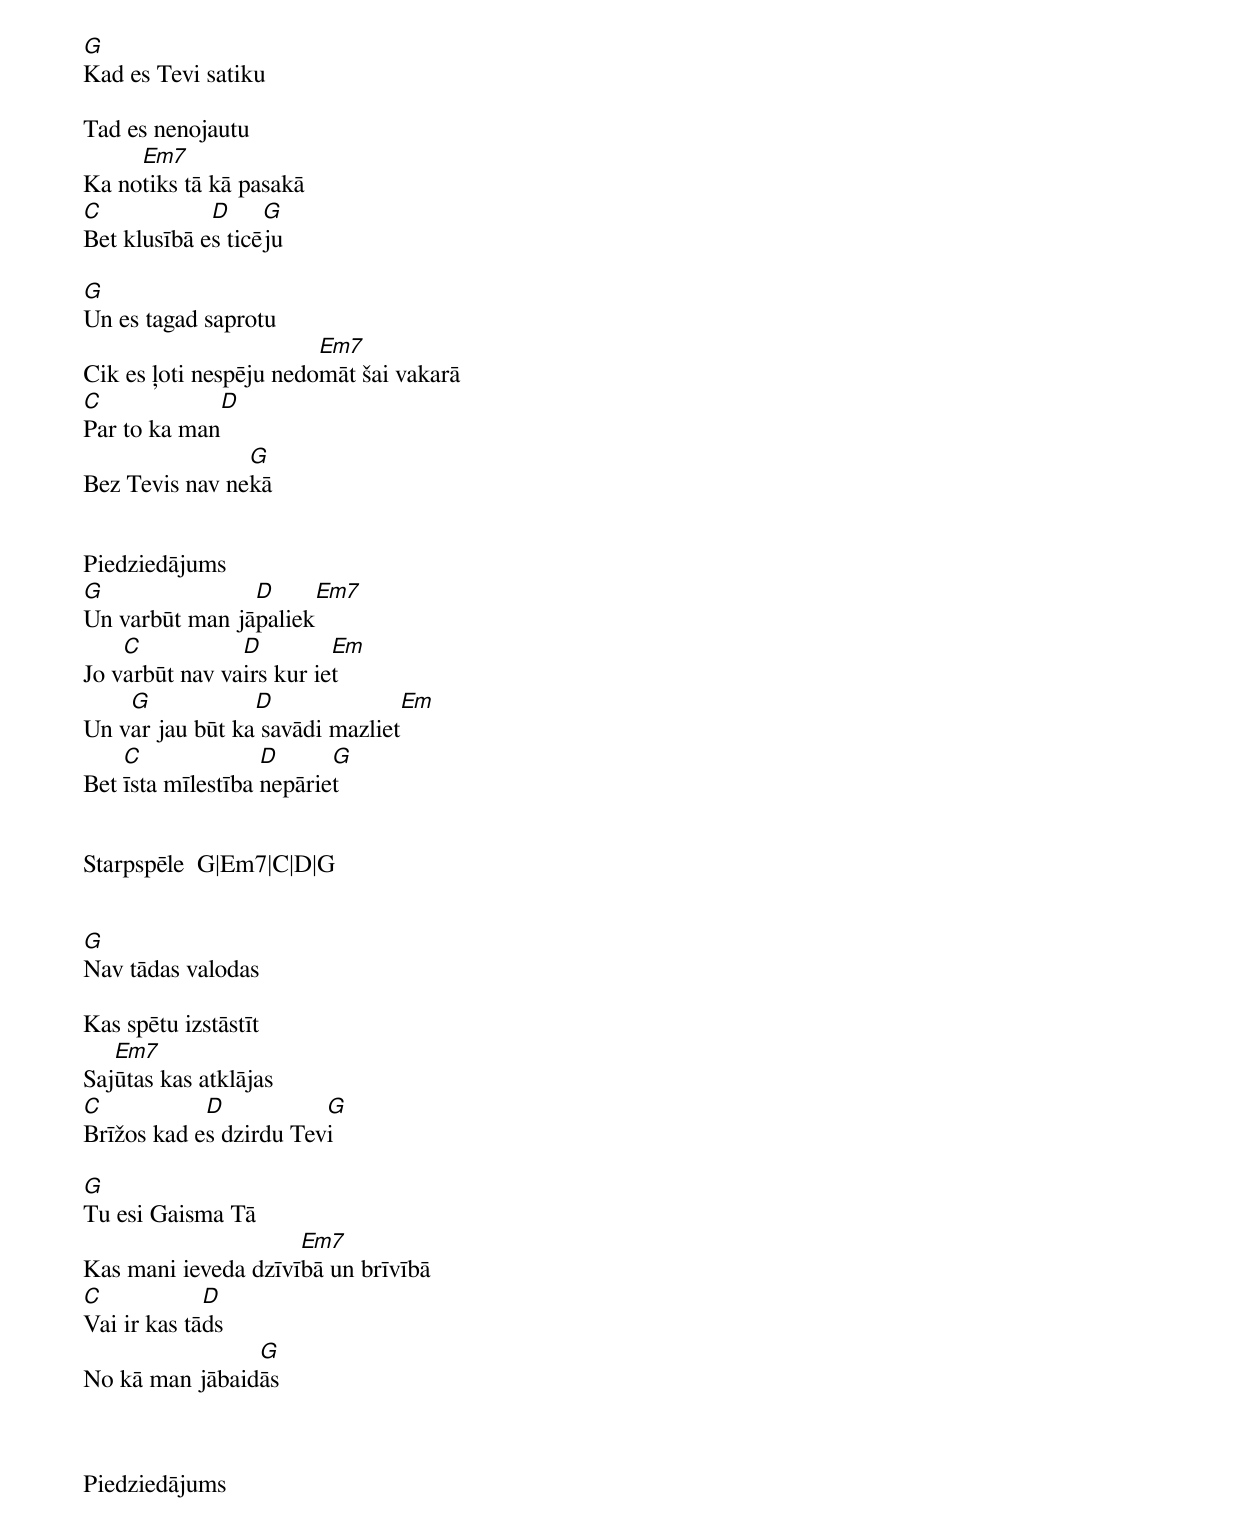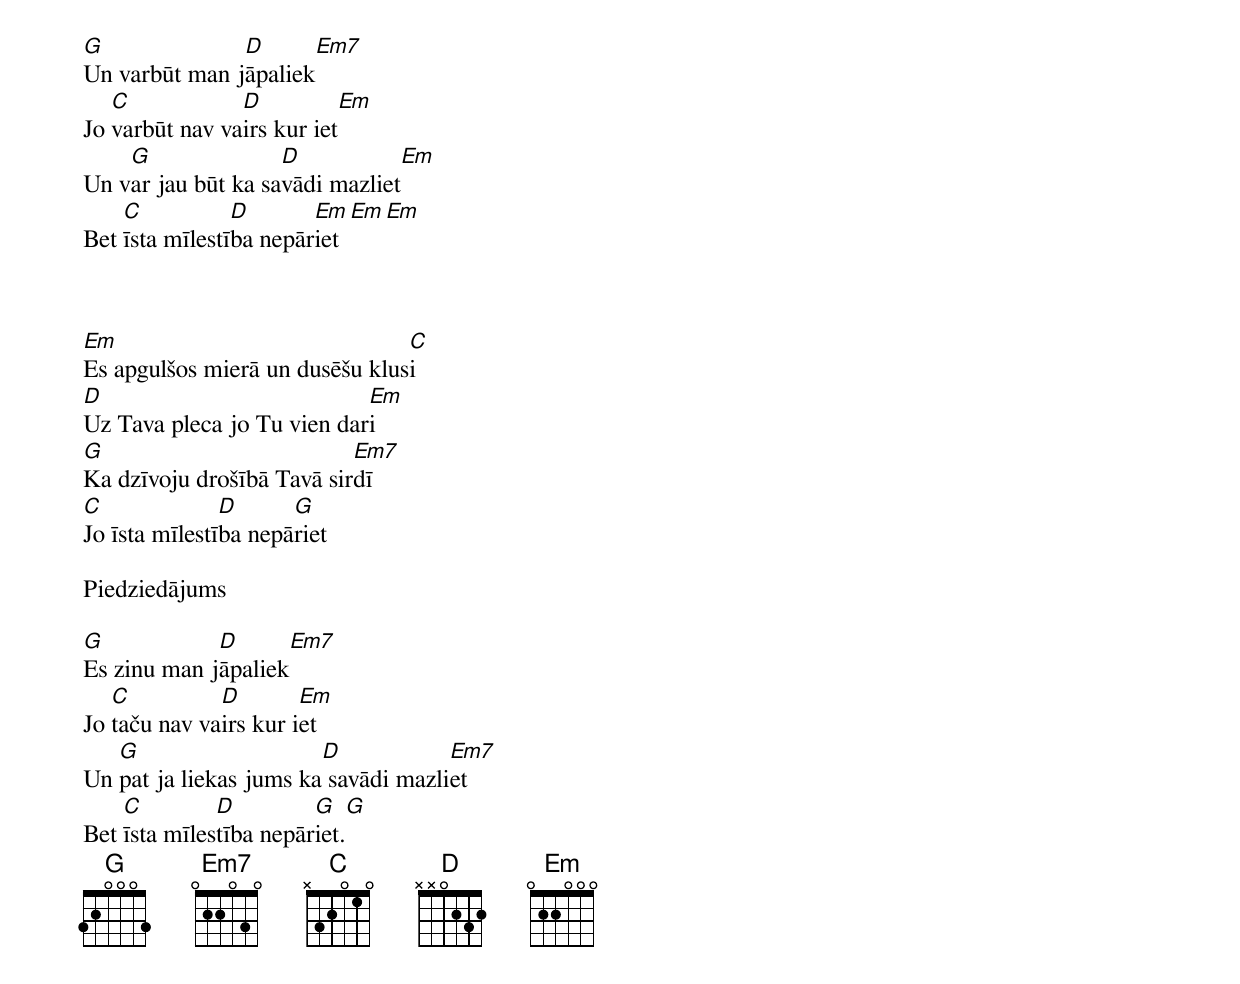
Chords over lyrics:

G
Kad es Tevi satiku

Tad es nenojautu
     Em7
Ka notiks tā kā pasakā
C	     D	   G
Bet klusībā es ticēju

G
Un es tagad saprotu
			Em7
Cik es ļoti nespēju nedomāt šai vakarā
C		D
Par to ka man
		G
Bez Tevis nav nekā


Piedziedājums
G		D	Em7
Un varbūt man jāpaliek
    C		D	  Em
Jo varbūt nav vairs kur iet
    G		 D		Em
Un var jau būt ka savādi mazliet
    C		   D	  G
Bet īsta mīlestība nepāriet


Starpspēle  G|Em7|C|D|G


G
Nav tādas valodas

Kas spētu izstāstīt
   Em7
Sajūtas kas atklājas
C	    D		G
Brīžos kad es dzirdu Tevi

G
Tu esi Gaisma Tā
		     Em7
Kas mani ieveda dzīvībā un brīvībā
C	     D
Vai ir kas tāds
		G
No kā man jābaidās



Piedziedājums
G	       D	Em7
Un varbūt man jāpaliek
   C		D	   Em
Jo varbūt nav vairs kur iet
    G		    D		Em
Un var jau būt ka savādi mazliet
    C           D       Em	Em   Em
Bet īsta mīlestība nepāriet



Em				C
Es apgulšos mierā un dusēšu klusi
D			    Em
Uz Tava pleca jo Tu vien dari
G			   Em7
Ka dzīvoju drošībā Tavā sirdī
C	       D      G
Jo īsta mīlestība nepāriet

Piedziedājums

G	     D      Em7
Es zinu man jāpaliek
   C          D        Em
Jo taču nav vairs kur iet
   G		        D	     Em7
Un pat ja liekas jums ka savādi mazliet
    C	      D		G	G
Bet īsta mīlestība nepāriet.
